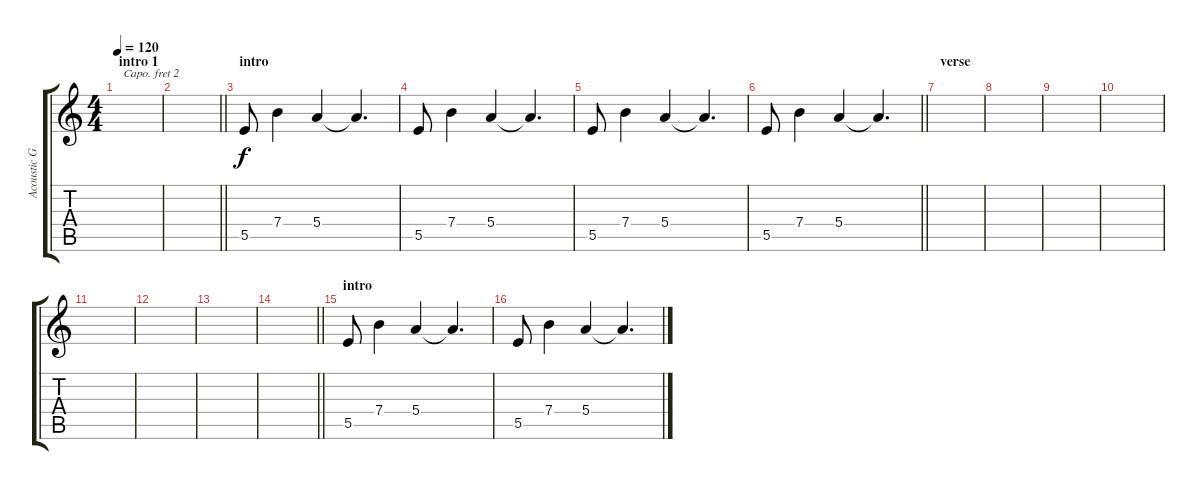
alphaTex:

\track ("Acoustic Guitar 2 " "Acoustic G") {instrument acousticguitarsteel}
\staff {score tabs}
\capo 2
\tuning (E4 B3 G3 D3 A2 E2) {hide}
\ts (4 4)
\section ("" "intro 1")
\tempo 120
\clef g2
\ks c
|
\barLineRight lightlight
|
\section ("" "intro ")
5.5.8 7.4.4 5.4.4 5.4{t}.4{d} |
5.5.8 7.4.4 5.4.4 5.4{t}.4{d} |
5.5.8 7.4.4 5.4.4 5.4{t}.4{d} |
\barLineRight lightlight
5.5.8 7.4.4 5.4.4 5.4{t}.4{d} |
\section ("" "verse")
|
|
|
|
|
|
|
\barLineRight lightlight
|
\section ("" "intro")
5.5.8 7.4.4 5.4.4 5.4{t}.4{d} |
5.5.8 7.4.4 5.4.4 5.4{t}.4{d}
